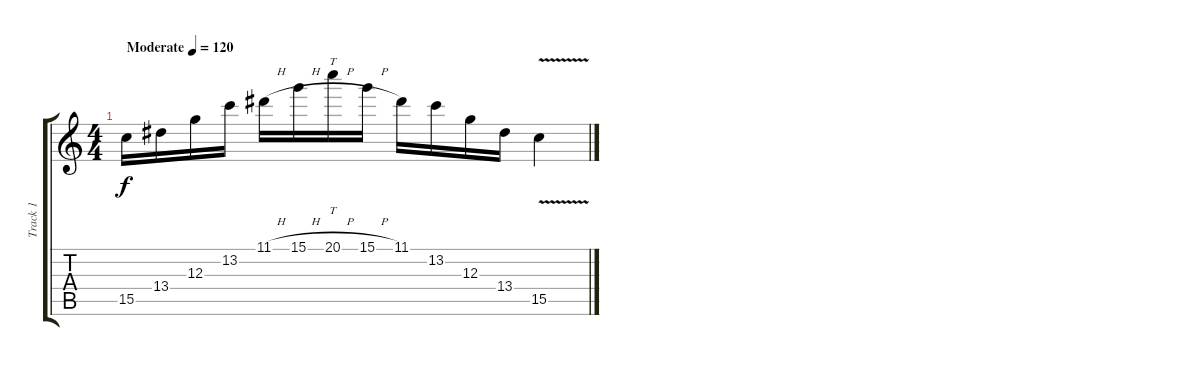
\track ("Track 1" "Track 1") {instrument acousticguitarsteel}
\staff {score tabs}
\tuning (E4 B3 G3 D3 A2 E2) {hide}
\ts (4 4)
\tempo (120 "Moderate")
\clef g2
\ks c
15.5.16{dy f instrument acousticguitarsteel} 13.4.16 12.3.16 13.2.16 11.1{h}.16 15.1{h}.16 20.1{h}.16{tt} 15.1{h}.16 11.1.16 13.2.16 12.3.16 13.4.16 15.5{v}.4
